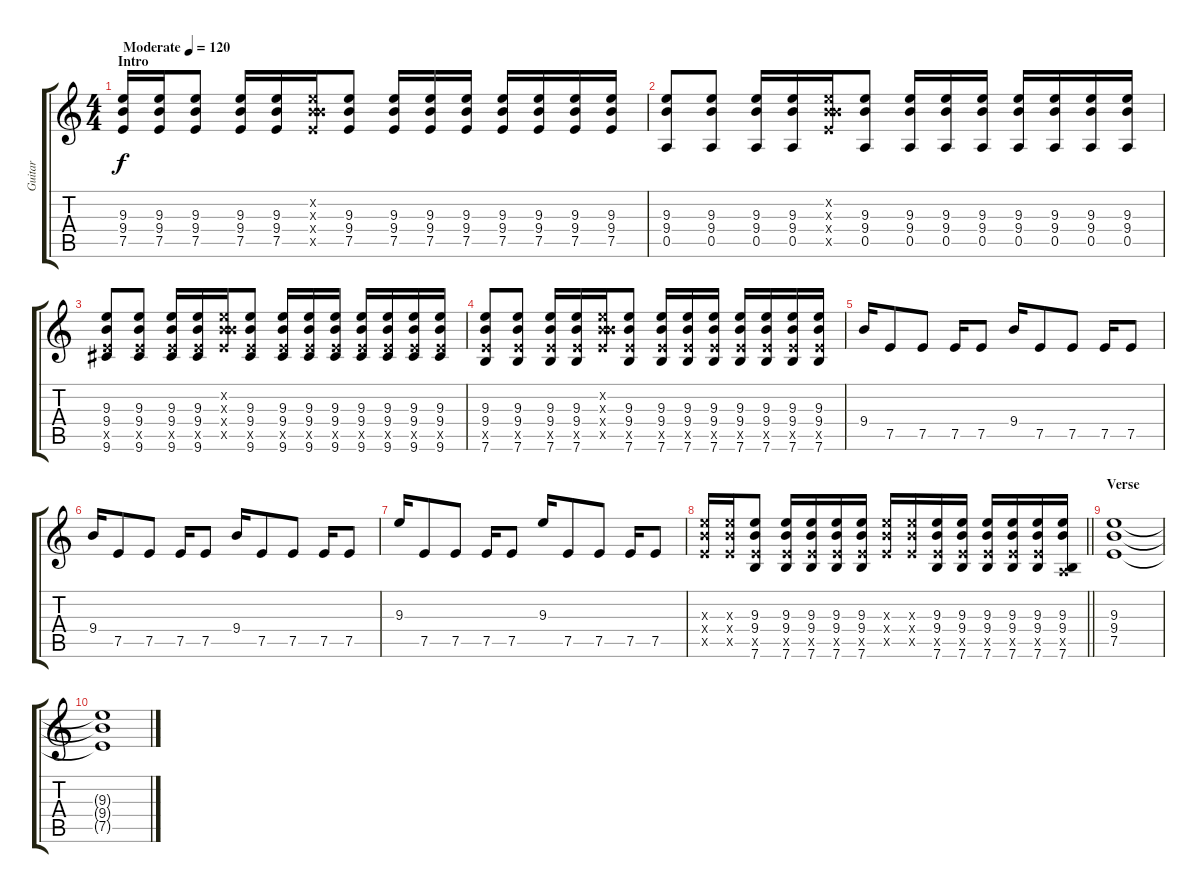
\track ("Guitar" "Guitar") {instrument distortionguitar}
\staff {score tabs}
\tuning (E4 B3 G3 D3 A2 E2) {hide}
\ts (4 4)
\section ("" "Intro")
\tempo (120 "Moderate")
\clef g2
\ks c
(9.3 9.4 7.5).16{dy f instrument distortionguitar} (9.3 9.4 7.5).16 (9.3 9.4 7.5).8 (9.3 9.4 7.5).16 (9.3 9.4 7.5).16 (0.2{x} 9.3{x} 9.4{x} 7.5{x}).16 (9.3 9.4 7.5).8 (9.3 9.4 7.5).16 (9.3 9.4 7.5).16 (9.3 9.4 7.5).16 (9.3 9.4 7.5).16 (9.3 9.4 7.5).16 (9.3 9.4 7.5).16 (9.3 9.4 7.5).16 |
(9.3 9.4 0.5).8 (9.3 9.4 0.5).8 (9.3 9.4 0.5).16 (9.3 9.4 0.5).16 (0.2{x} 9.3{x} 9.4{x} 7.5{x}).16 (9.3 9.4 0.5).8 (9.3 9.4 0.5).16 (9.3 9.4 0.5).16 (9.3 9.4 0.5).16 (9.3 9.4 0.5).16 (9.3 9.4 0.5).16 (9.3 9.4 0.5).16 (9.3 9.4 0.5).16 |
(9.3 9.4 7.5{x} 9.6).8 (9.3 9.4 7.5{x} 9.6).8 (9.3 9.4 7.5{x} 9.6).16 (9.3 9.4 7.5{x} 9.6).16 (0.2{x} 9.3{x} 9.4{x} 7.5{x}).16 (9.3 9.4 7.5{x} 9.6).8 (9.3 9.4 7.5{x} 9.6).16 (9.3 9.4 7.5{x} 9.6).16 (9.3 9.4 7.5{x} 9.6).16 (9.3 9.4 7.5{x} 9.6).16 (9.3 9.4 7.5{x} 9.6).16 (9.3 9.4 7.5{x} 9.6).16 (9.3 9.4 7.5{x} 9.6).16 |
(9.3 9.4 7.5{x} 7.6).8 (9.3 9.4 7.5{x} 7.6).8 (9.3 9.4 7.5{x} 7.6).16 (9.3 9.4 7.5{x} 7.6).16 (0.2{x} 9.3{x} 9.4{x} 7.5{x}).16 (9.3 9.4 7.5{x} 7.6).8 (9.3 9.4 7.5{x} 7.6).16 (9.3 9.4 7.5{x} 7.6).16 (9.3 9.4 7.5{x} 7.6).16 (9.3 9.4 7.5{x} 7.6).16 (9.3 9.4 7.5{x} 7.6).16 (9.3 9.4 7.5{x} 7.6).16 (9.3 9.4 7.5{x} 7.6).16 |
9.4.16 7.5.8 7.5.8 7.5.16 7.5.8 9.4.16 7.5.8 7.5.8 7.5.16 7.5.8 |
9.4.16 7.5.8 7.5.8 7.5.16 7.5.8 9.4.16 7.5.8 7.5.8 7.5.16 7.5.8 |
9.3.16 7.5.8 7.5.8 7.5.16 7.5.8 9.3.16 7.5.8 7.5.8 7.5.16 7.5.8 |
\barLineRight lightlight
(9.3{x} 9.4{x} 7.5{x}).16 (9.3{x} 9.4{x} 7.5{x}).16 (9.3 9.4 7.5{x} 7.6).8 (9.3 9.4 7.5{x} 7.6).16 (9.3 9.4 7.5{x} 7.6).16 (9.3 9.4 7.5{x} 7.6).16 (9.3 9.4 7.5{x} 7.6).16 (9.3{x} 9.4{x} 7.5{x}).16 (9.3{x} 9.4{x} 7.5{x}).16 (9.3 9.4 7.5{x} 7.6).16 (9.3 9.4 7.5{x} 7.6).16 (9.3 9.4 7.5{x} 7.6).16 (9.3 9.4 7.5{x} 7.6).16 (9.3 9.4 7.5{x} 7.6).16 (9.3 9.4 0.5{x} 7.6).16 |
\section ("" "Verse")
(9.3 9.4 7.5).1 |
(9.3{t} 9.4{t} 7.5{t}).1
